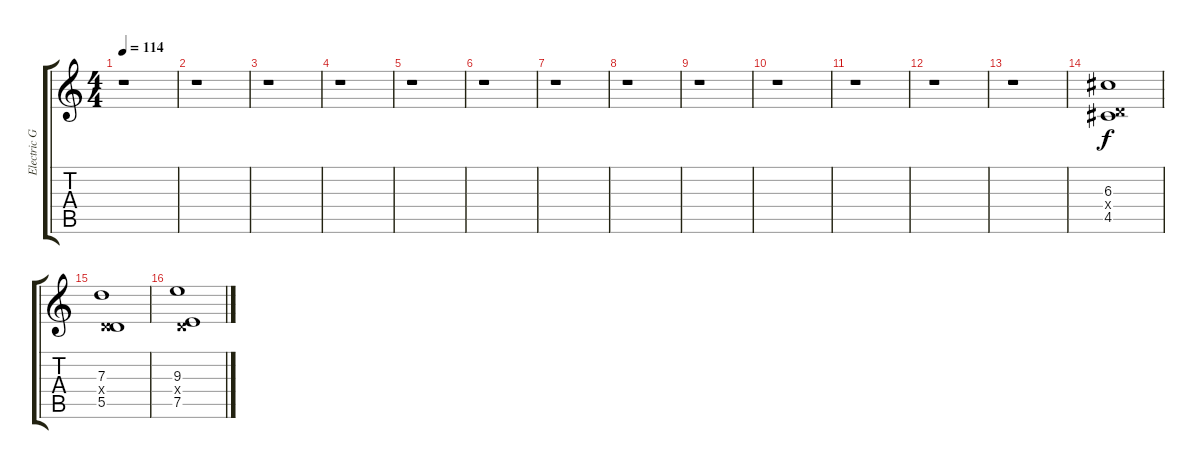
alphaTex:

\track ("Electric Guitar" "Electric G") {instrument distortionguitar}
\staff {score tabs}
\tuning (E4 B3 G3 D3 A2 E2) {hide}
\ts (4 4)
\tempo 114
\clef g2
\ks c
r.1{dy mp} |
r.1 |
r.1 |
r.1 |
r.1 |
r.1 |
r.1 |
r.1 |
r.1 |
r.1 |
r.1 |
r.1 |
r.1 |
(6.3 0.4{x} 4.5).1{dy f} |
(7.3 0.4{x} 5.5).1 |
(9.3 0.4{x} 7.5).1
